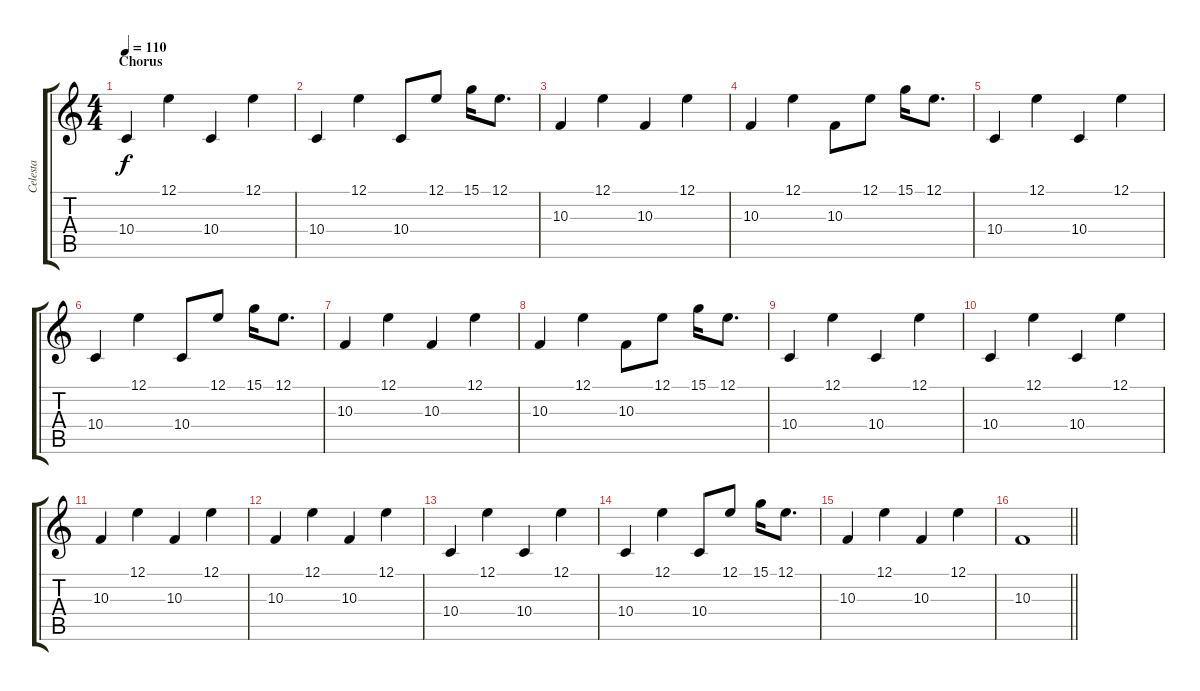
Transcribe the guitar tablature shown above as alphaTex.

\track ("Celesta" "Celesta") {instrument celesta}
\staff {score tabs}
\tuning (E4 B3 G3 D3 A2 E2) {hide}
\ts (4 4)
\section ("" "Chorus")
\tempo 110
\clef g2
\ks c
10.4.4{dy f} 12.1.4 10.4.4 12.1.4 |
10.4.4 12.1.4 10.4.8 12.1.8 15.1.16 12.1.8{d} |
10.3.4 12.1.4 10.3.4 12.1.4 |
10.3.4 12.1.4 10.3.8 12.1.8 15.1.16 12.1.8{d} |
10.4.4 12.1.4 10.4.4 12.1.4 |
10.4.4 12.1.4 10.4.8 12.1.8 15.1.16 12.1.8{d} |
10.3.4 12.1.4 10.3.4 12.1.4 |
10.3.4 12.1.4 10.3.8 12.1.8 15.1.16 12.1.8{d} |
10.4.4 12.1.4 10.4.4 12.1.4 |
10.4.4 12.1.4 10.4.4 12.1.4 |
10.3.4 12.1.4 10.3.4 12.1.4 |
10.3.4 12.1.4 10.3.4 12.1.4 |
10.4.4 12.1.4 10.4.4 12.1.4 |
10.4.4 12.1.4 10.4.8 12.1.8 15.1.16 12.1.8{d} |
10.3.4 12.1.4 10.3.4 12.1.4 |
\barLineRight lightlight
10.3.1
